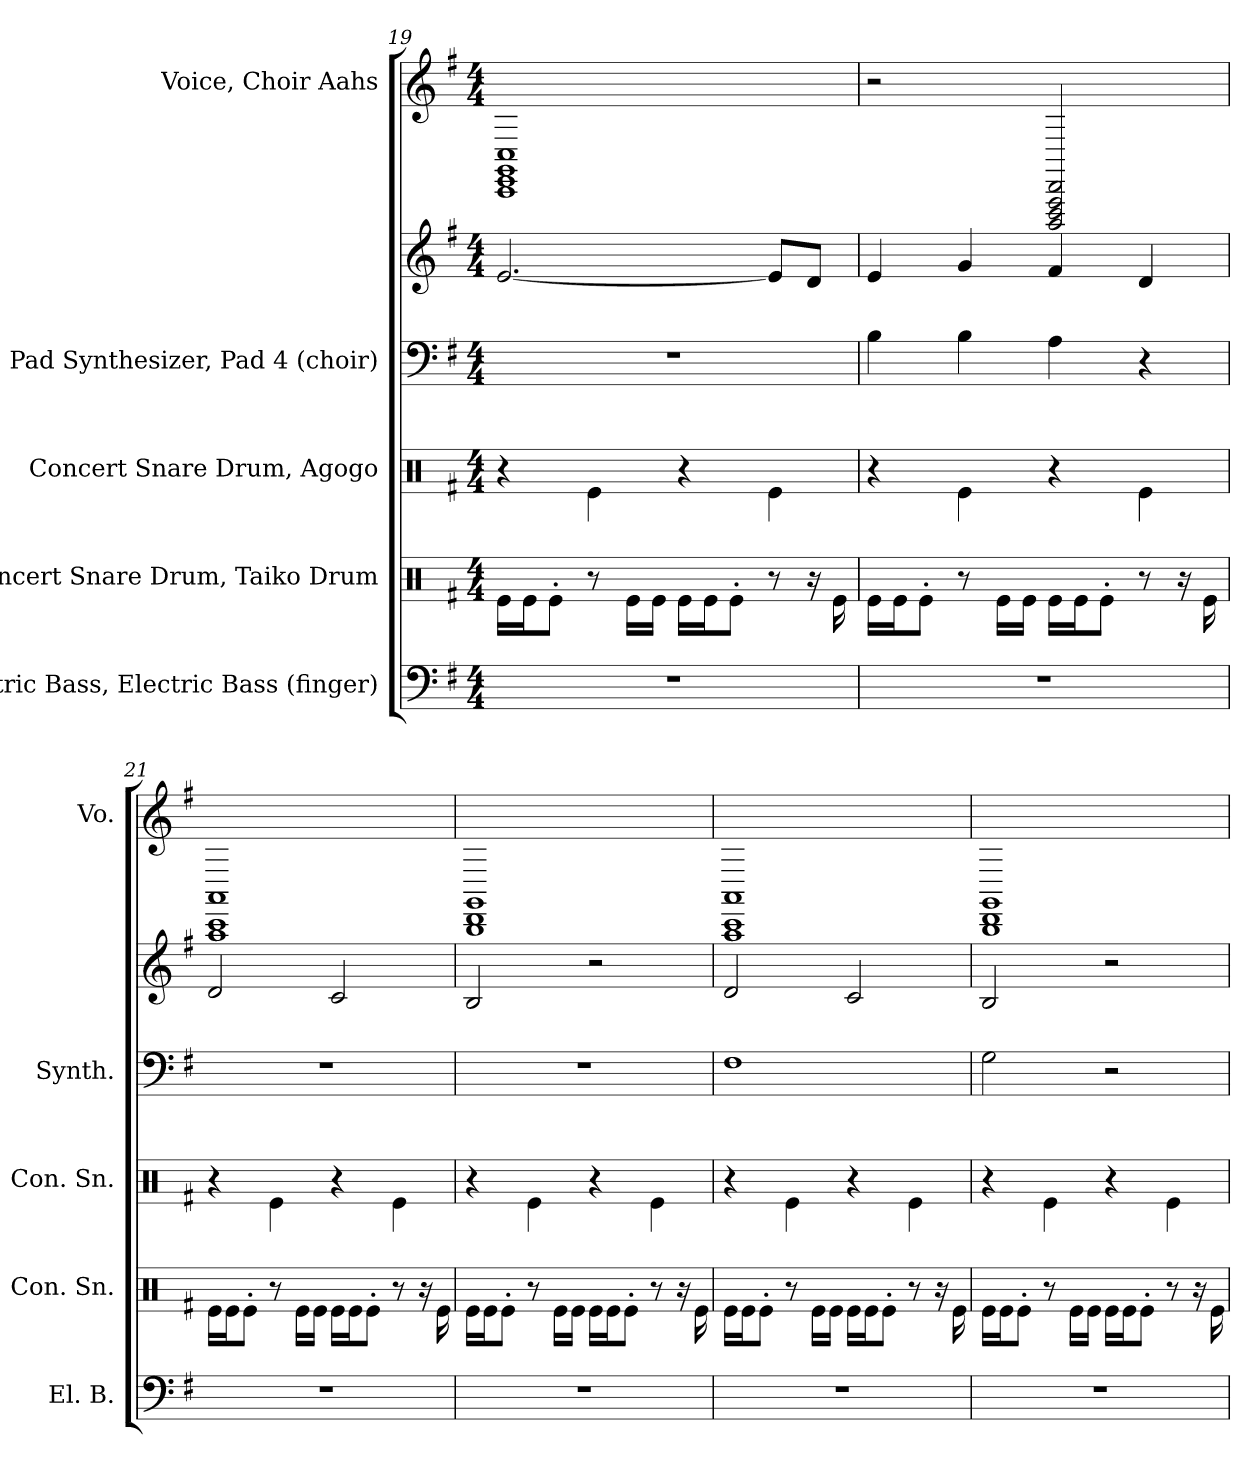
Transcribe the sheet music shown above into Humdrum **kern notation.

**kern	**kern	**kern	**kern	**kern	**kern
*part5	*part4	*part3	*part2	*part2	*part1
*staff6	*staff5	*staff4	*staff3	*staff2	*staff1
*I"Electric Bass, Electric Bass (finger)	*I"Concert Snare Drum, Taiko Drum	*I"Concert Snare Drum, Agogo	*I"Pad Synthesizer, Pad 4 (choir)	*	*I"Voice, Choir Aahs
*I'El. B.	*I'Con. Sn.	*I'Con. Sn.	*I'Synth.	*	*I'Vo.
*clefF4	*clefX	*clefX	*clefF4	*clefG2	*clefG2
*ITrd7c12	*	*	*	*	*
*k[f#]	*k[f#]	*k[f#]	*k[f#]	*k[f#]	*k[f#]
*M4/4	*M4/4	*M4/4	*M4/4	*M4/4	*M4/4
=19	=19	=19	=19	=19	=19
1r	16Re\LL	4r	1r	[2.e/	1CC 1EE 1GG 1C
.	16Re\J	.	.	.	.
.	8Re'\J	.	.	.	.
.	8r	4Re\	.	.	.
.	16Re\LL	.	.	.	.
.	16Re\JJ	.	.	.	.
.	16Re\LL	4r	.	.	.
.	16Re\J	.	.	.	.
.	8Re'\J	.	.	.	.
.	8r	4Re\	.	8e/L]	.
.	16r	.	.	8d/J	.
.	16Re\	.	.	.	.
!!LO:PB:g=z
=20	=20	=20	=20	=20	=20
1r	16Re\LL	4r	4B\	4e/	2r
.	16Re\J	.	.	.	.
.	8Re'\J	.	.	.	.
.	8r	4Re\	4B\	4g/	.
.	16Re\LL	.	.	.	.
.	16Re\JJ	.	.	.	.
.	16Re\LL	4r	4A\	4f#/	2DDD/ 2FFF#/ 2AAA/ 2DD/
.	16Re\J	.	.	.	.
.	8Re'\J	.	.	.	.
.	8r	4Re\	4r	4d/	.
.	16r	.	.	.	.
.	16Re\	.	.	.	.
=21	=21	=21	=21	=21	=21
1r	16Re\LL	4r	1r	2d/	1AAA 1CC 1AA
.	16Re\J	.	.	.	.
.	8Re'\J	.	.	.	.
.	8r	4Re\	.	.	.
.	16Re\LL	.	.	.	.
.	16Re\JJ	.	.	.	.
.	16Re\LL	4r	.	2c/	.
.	16Re\J	.	.	.	.
.	8Re'\J	.	.	.	.
.	8r	4Re\	.	.	.
.	16r	.	.	.	.
.	16Re\	.	.	.	.
=22	=22	=22	=22	=22	=22
1r	16Re\LL	4r	1r	2B/	1BBB 1DD 1GG
.	16Re\J	.	.	.	.
.	8Re'\J	.	.	.	.
.	8r	4Re\	.	.	.
.	16Re\LL	.	.	.	.
.	16Re\JJ	.	.	.	.
.	16Re\LL	4r	.	2r	.
.	16Re\J	.	.	.	.
.	8Re'\J	.	.	.	.
.	8r	4Re\	.	.	.
.	16r	.	.	.	.
.	16Re\	.	.	.	.
!!LO:LB:g=z
=23	=23	=23	=23	=23	=23
1r	16Re\LL	4r	1F#	2d/	1AAA 1CC 1AA
.	16Re\J	.	.	.	.
.	8Re'\J	.	.	.	.
.	8r	4Re\	.	.	.
.	16Re\LL	.	.	.	.
.	16Re\JJ	.	.	.	.
.	16Re\LL	4r	.	2c/	.
.	16Re\J	.	.	.	.
.	8Re'\J	.	.	.	.
.	8r	4Re\	.	.	.
.	16r	.	.	.	.
.	16Re\	.	.	.	.
=24	=24	=24	=24	=24	=24
1r	16Re\LL	4r	2G\	2B/	1BBB 1DD 1GG
.	16Re\J	.	.	.	.
.	8Re'\J	.	.	.	.
.	8r	4Re\	.	.	.
.	16Re\LL	.	.	.	.
.	16Re\JJ	.	.	.	.
.	16Re\LL	4r	2r	2r	.
.	16Re\J	.	.	.	.
.	8Re'\J	.	.	.	.
.	8r	4Re\	.	.	.
.	16r	.	.	.	.
.	16Re\	.	.	.	.
=	=	=	=	=	=
*-	*-	*-	*-	*-	*-
